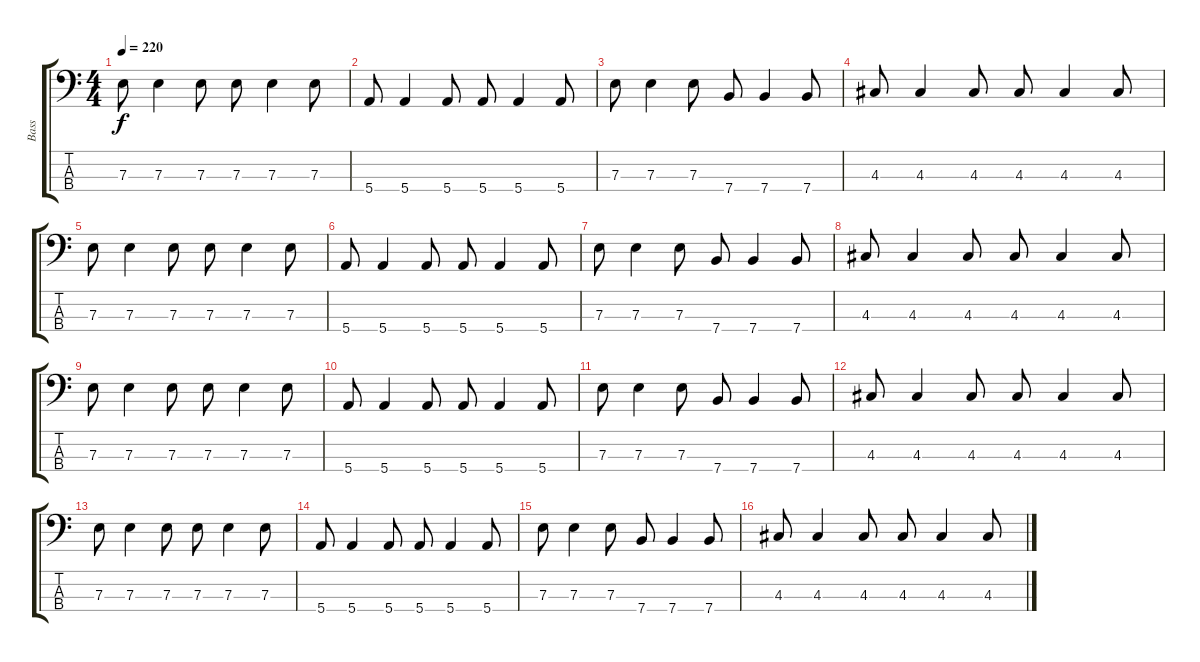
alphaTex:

\track ("Bass" "Bass") {instrument electricbasspick}
\staff {score tabs}
\tuning (G2 D2 A1 E1) {hide}
\ts (4 4)
\tempo 220
\clef f4
\ks c
7.3.8{dy f} 7.3.4 7.3.8 7.3.8 7.3.4 7.3.8 |
5.4.8 5.4.4 5.4.8 5.4.8 5.4.4 5.4.8 |
7.3.8 7.3.4 7.3.8 7.4.8 7.4.4 7.4.8 |
4.3.8 4.3.4 4.3.8 4.3.8 4.3.4 4.3.8 |
7.3.8 7.3.4 7.3.8 7.3.8 7.3.4 7.3.8 |
5.4.8 5.4.4 5.4.8 5.4.8 5.4.4 5.4.8 |
7.3.8 7.3.4 7.3.8 7.4.8 7.4.4 7.4.8 |
4.3.8 4.3.4 4.3.8 4.3.8 4.3.4 4.3.8 |
7.3.8 7.3.4 7.3.8 7.3.8 7.3.4 7.3.8 |
5.4.8 5.4.4 5.4.8 5.4.8 5.4.4 5.4.8 |
7.3.8 7.3.4 7.3.8 7.4.8 7.4.4 7.4.8 |
4.3.8 4.3.4 4.3.8 4.3.8 4.3.4 4.3.8 |
7.3.8 7.3.4 7.3.8 7.3.8 7.3.4 7.3.8 |
5.4.8 5.4.4 5.4.8 5.4.8 5.4.4 5.4.8 |
7.3.8 7.3.4 7.3.8 7.4.8 7.4.4 7.4.8 |
4.3.8 4.3.4 4.3.8 4.3.8 4.3.4 4.3.8
